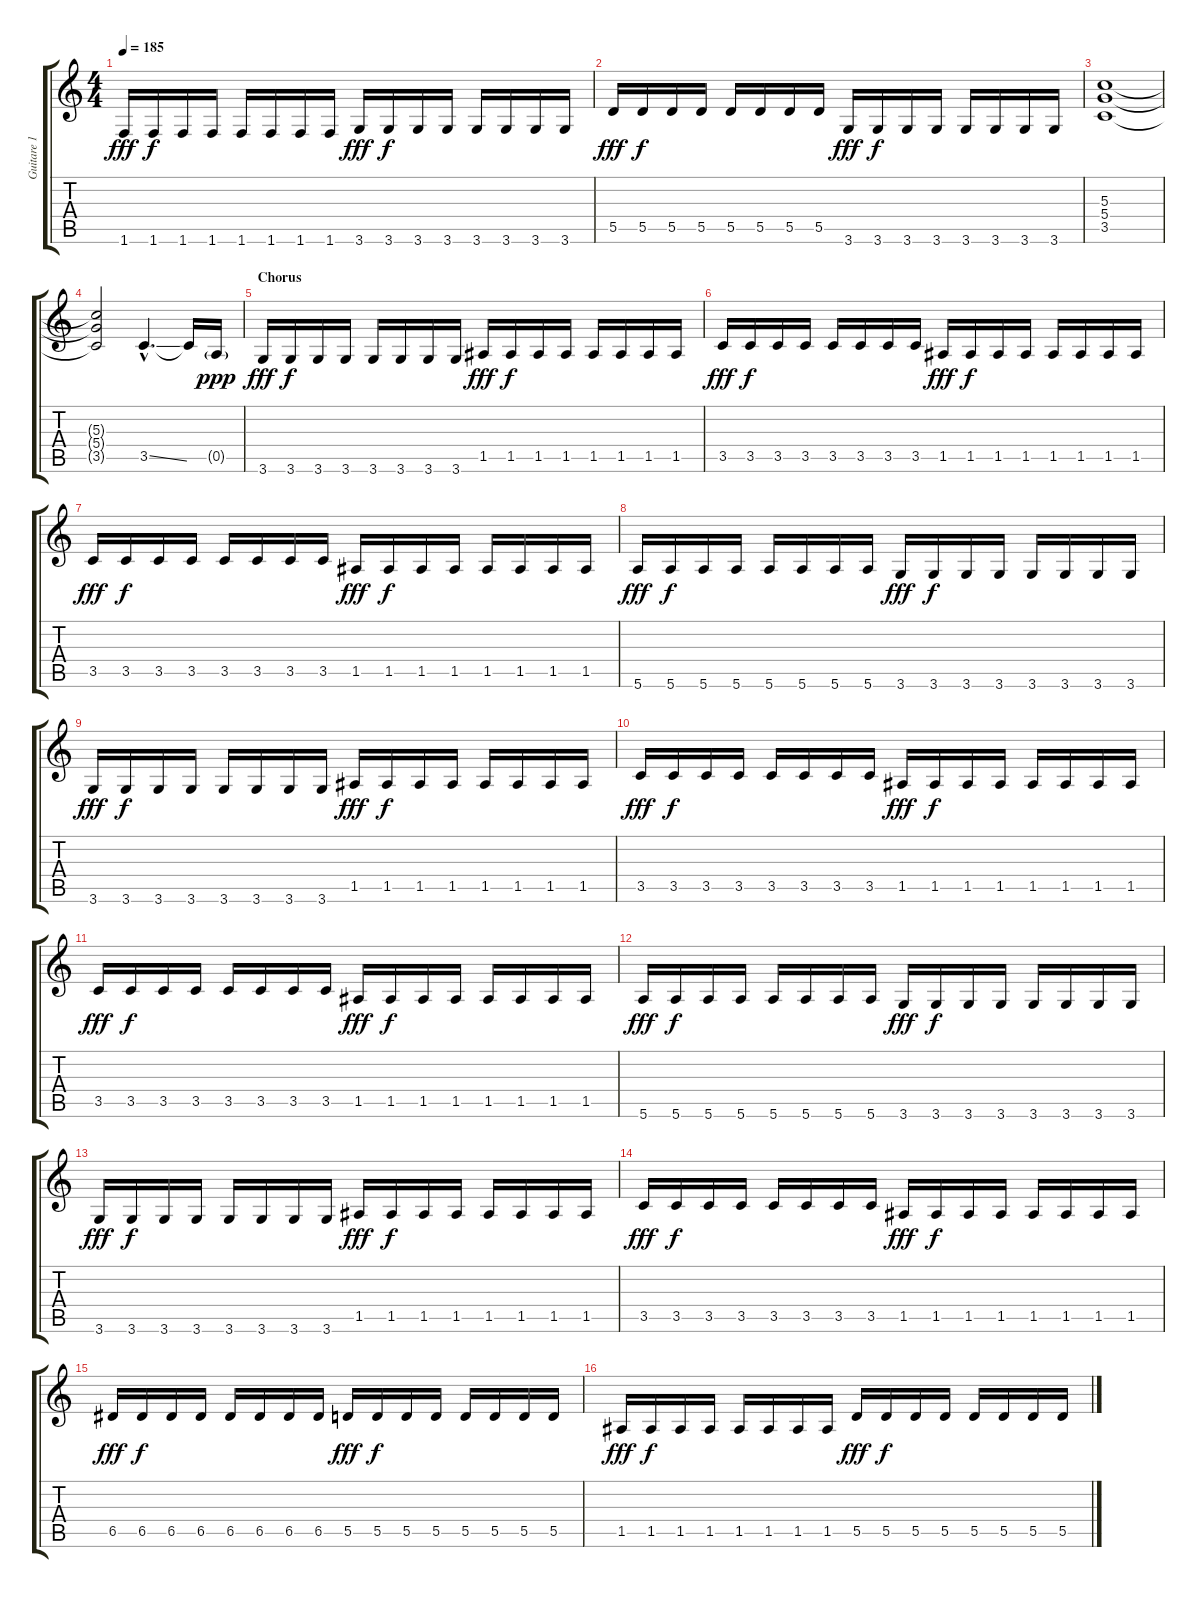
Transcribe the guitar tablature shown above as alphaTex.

\track ("Guitare 1" "Guitare 1") {instrument distortionguitar}
\staff {score tabs}
\tuning (E4 B3 G3 D3 A2 E2) {hide}
\ts (4 4)
\tempo 185
\clef g2
\ks c
1.6.16{dy fff} 1.6.16{dy f} 1.6.16 1.6.16 1.6.16 1.6.16 1.6.16 1.6.16 3.6.16{dy fff} 3.6.16{dy f} 3.6.16 3.6.16 3.6.16 3.6.16 3.6.16 3.6.16 |
5.5.16{dy fff} 5.5.16{dy f} 5.5.16 5.5.16 5.5.16 5.5.16 5.5.16 5.5.16 3.6.16{dy fff} 3.6.16{dy f} 3.6.16 3.6.16 3.6.16 3.6.16 3.6.16 3.6.16 |
(5.3 5.4 3.5).1 |
(5.3{t} 5.4{t} 3.5{t}).2 3.5{ss hac}.4{d} 3.5{t}.16 0.5{g}.16{dy ppp} |
\section ("" "Chorus")
3.6.16{dy fff} 3.6.16{dy f} 3.6.16 3.6.16 3.6.16 3.6.16 3.6.16 3.6.16 1.5.16{dy fff} 1.5.16{dy f} 1.5.16 1.5.16 1.5.16 1.5.16 1.5.16 1.5.16 |
3.5.16{dy fff} 3.5.16{dy f} 3.5.16 3.5.16 3.5.16 3.5.16 3.5.16 3.5.16 1.5.16{dy fff} 1.5.16{dy f} 1.5.16 1.5.16 1.5.16 1.5.16 1.5.16 1.5.16 |
3.5.16{dy fff} 3.5.16{dy f} 3.5.16 3.5.16 3.5.16 3.5.16 3.5.16 3.5.16 1.5.16{dy fff} 1.5.16{dy f} 1.5.16 1.5.16 1.5.16 1.5.16 1.5.16 1.5.16 |
5.6.16{dy fff} 5.6.16{dy f} 5.6.16 5.6.16 5.6.16 5.6.16 5.6.16 5.6.16 3.6.16{dy fff} 3.6.16{dy f} 3.6.16 3.6.16 3.6.16 3.6.16 3.6.16 3.6.16 |
3.6.16{dy fff} 3.6.16{dy f} 3.6.16 3.6.16 3.6.16 3.6.16 3.6.16 3.6.16 1.5.16{dy fff} 1.5.16{dy f} 1.5.16 1.5.16 1.5.16 1.5.16 1.5.16 1.5.16 |
3.5.16{dy fff} 3.5.16{dy f} 3.5.16 3.5.16 3.5.16 3.5.16 3.5.16 3.5.16 1.5.16{dy fff} 1.5.16{dy f} 1.5.16 1.5.16 1.5.16 1.5.16 1.5.16 1.5.16 |
3.5.16{dy fff} 3.5.16{dy f} 3.5.16 3.5.16 3.5.16 3.5.16 3.5.16 3.5.16 1.5.16{dy fff} 1.5.16{dy f} 1.5.16 1.5.16 1.5.16 1.5.16 1.5.16 1.5.16 |
5.6.16{dy fff} 5.6.16{dy f} 5.6.16 5.6.16 5.6.16 5.6.16 5.6.16 5.6.16 3.6.16{dy fff} 3.6.16{dy f} 3.6.16 3.6.16 3.6.16 3.6.16 3.6.16 3.6.16 |
3.6.16{dy fff} 3.6.16{dy f} 3.6.16 3.6.16 3.6.16 3.6.16 3.6.16 3.6.16 1.5.16{dy fff} 1.5.16{dy f} 1.5.16 1.5.16 1.5.16 1.5.16 1.5.16 1.5.16 |
3.5.16{dy fff} 3.5.16{dy f} 3.5.16 3.5.16 3.5.16 3.5.16 3.5.16 3.5.16 1.5.16{dy fff} 1.5.16{dy f} 1.5.16 1.5.16 1.5.16 1.5.16 1.5.16 1.5.16 |
6.5.16{dy fff} 6.5.16{dy f} 6.5.16 6.5.16 6.5.16 6.5.16 6.5.16 6.5.16 5.5.16{dy fff} 5.5.16{dy f} 5.5.16 5.5.16 5.5.16 5.5.16 5.5.16 5.5.16 |
1.5.16{dy fff} 1.5.16{dy f} 1.5.16 1.5.16 1.5.16 1.5.16 1.5.16 1.5.16 5.5.16{dy fff} 5.5.16{dy f} 5.5.16 5.5.16 5.5.16 5.5.16 5.5.16 5.5.16
